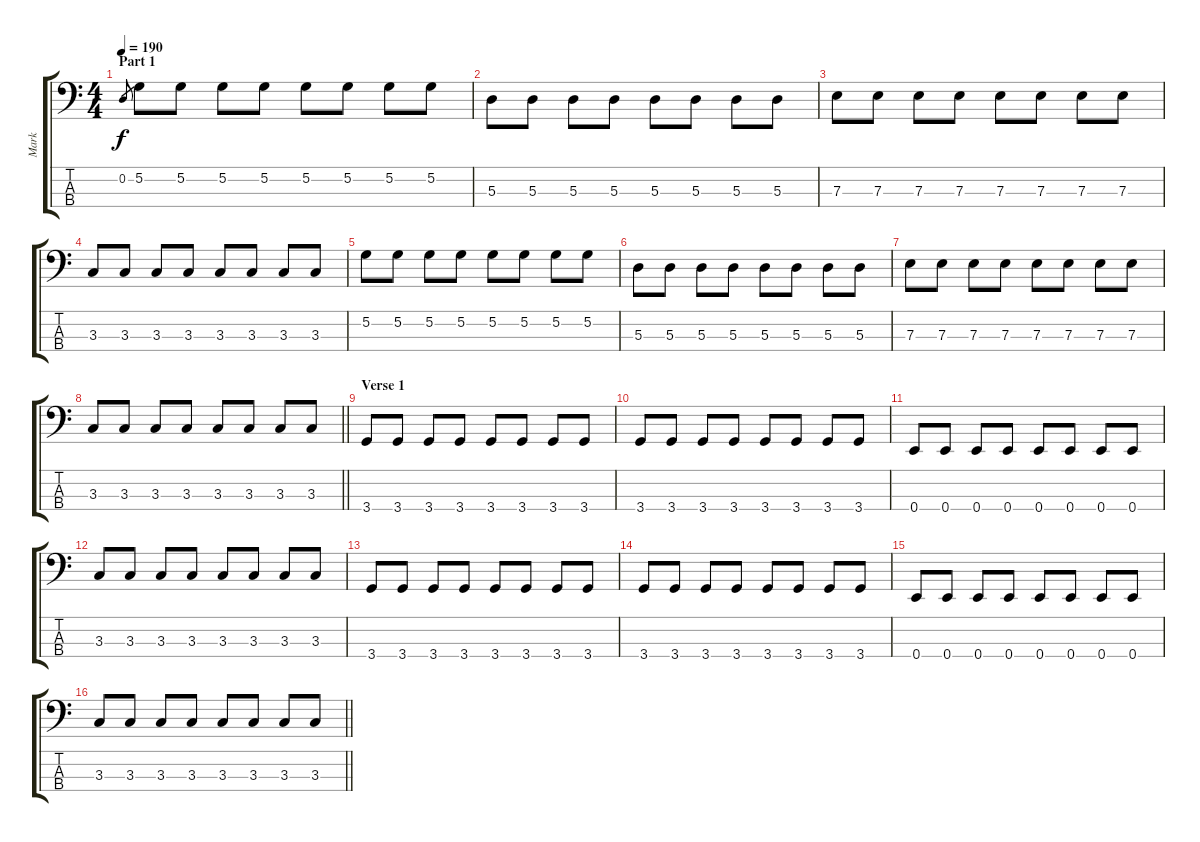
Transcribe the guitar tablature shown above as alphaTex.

\track ("Mark" "Mark") {instrument electricbassfinger}
\staff {score tabs}
\tuning (G2 D2 A1 E1) {hide}
\ts (4 4)
\section ("" "Part 1")
\tempo 190
\clef f4
\ks c
0.2.8{gr dy f} 5.2.8 5.2.8 5.2.8 5.2.8 5.2.8 5.2.8 5.2.8 5.2.8 |
5.3.8 5.3.8 5.3.8 5.3.8 5.3.8 5.3.8 5.3.8 5.3.8 |
7.3.8 7.3.8 7.3.8 7.3.8 7.3.8 7.3.8 7.3.8 7.3.8 |
3.3.8 3.3.8 3.3.8 3.3.8 3.3.8 3.3.8 3.3.8 3.3.8 |
5.2.8 5.2.8 5.2.8 5.2.8 5.2.8 5.2.8 5.2.8 5.2.8 |
5.3.8 5.3.8 5.3.8 5.3.8 5.3.8 5.3.8 5.3.8 5.3.8 |
7.3.8 7.3.8 7.3.8 7.3.8 7.3.8 7.3.8 7.3.8 7.3.8 |
\barLineRight lightlight
3.3.8 3.3.8 3.3.8 3.3.8 3.3.8 3.3.8 3.3.8 3.3.8 |
\section ("" "Verse 1")
3.4.8 3.4.8 3.4.8 3.4.8 3.4.8 3.4.8 3.4.8 3.4.8 |
3.4.8 3.4.8 3.4.8 3.4.8 3.4.8 3.4.8 3.4.8 3.4.8 |
0.4.8 0.4.8 0.4.8 0.4.8 0.4.8 0.4.8 0.4.8 0.4.8 |
3.3.8 3.3.8 3.3.8 3.3.8 3.3.8 3.3.8 3.3.8 3.3.8 |
3.4.8 3.4.8 3.4.8 3.4.8 3.4.8 3.4.8 3.4.8 3.4.8 |
3.4.8 3.4.8 3.4.8 3.4.8 3.4.8 3.4.8 3.4.8 3.4.8 |
0.4.8 0.4.8 0.4.8 0.4.8 0.4.8 0.4.8 0.4.8 0.4.8 |
\barLineRight lightlight
3.3.8 3.3.8 3.3.8 3.3.8 3.3.8 3.3.8 3.3.8 3.3.8
